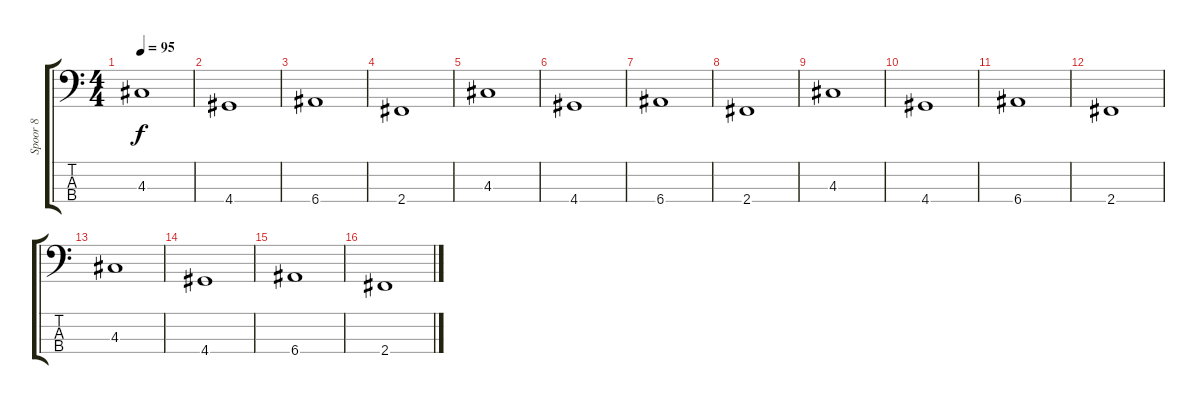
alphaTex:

\track ("Spoor 8" "Spoor 8") {instrument electricbassfinger}
\staff {score tabs}
\tuning (G2 D2 A1 E1) {hide}
\ts (4 4)
\tempo 95
\clef f4
\ks c
4.3.1{dy f} |
4.4.1 |
6.4.1 |
2.4.1 |
4.3.1 |
4.4.1 |
6.4.1 |
2.4.1 |
4.3.1 |
4.4.1 |
6.4.1 |
2.4.1 |
4.3.1 |
4.4.1 |
6.4.1 |
2.4.1
